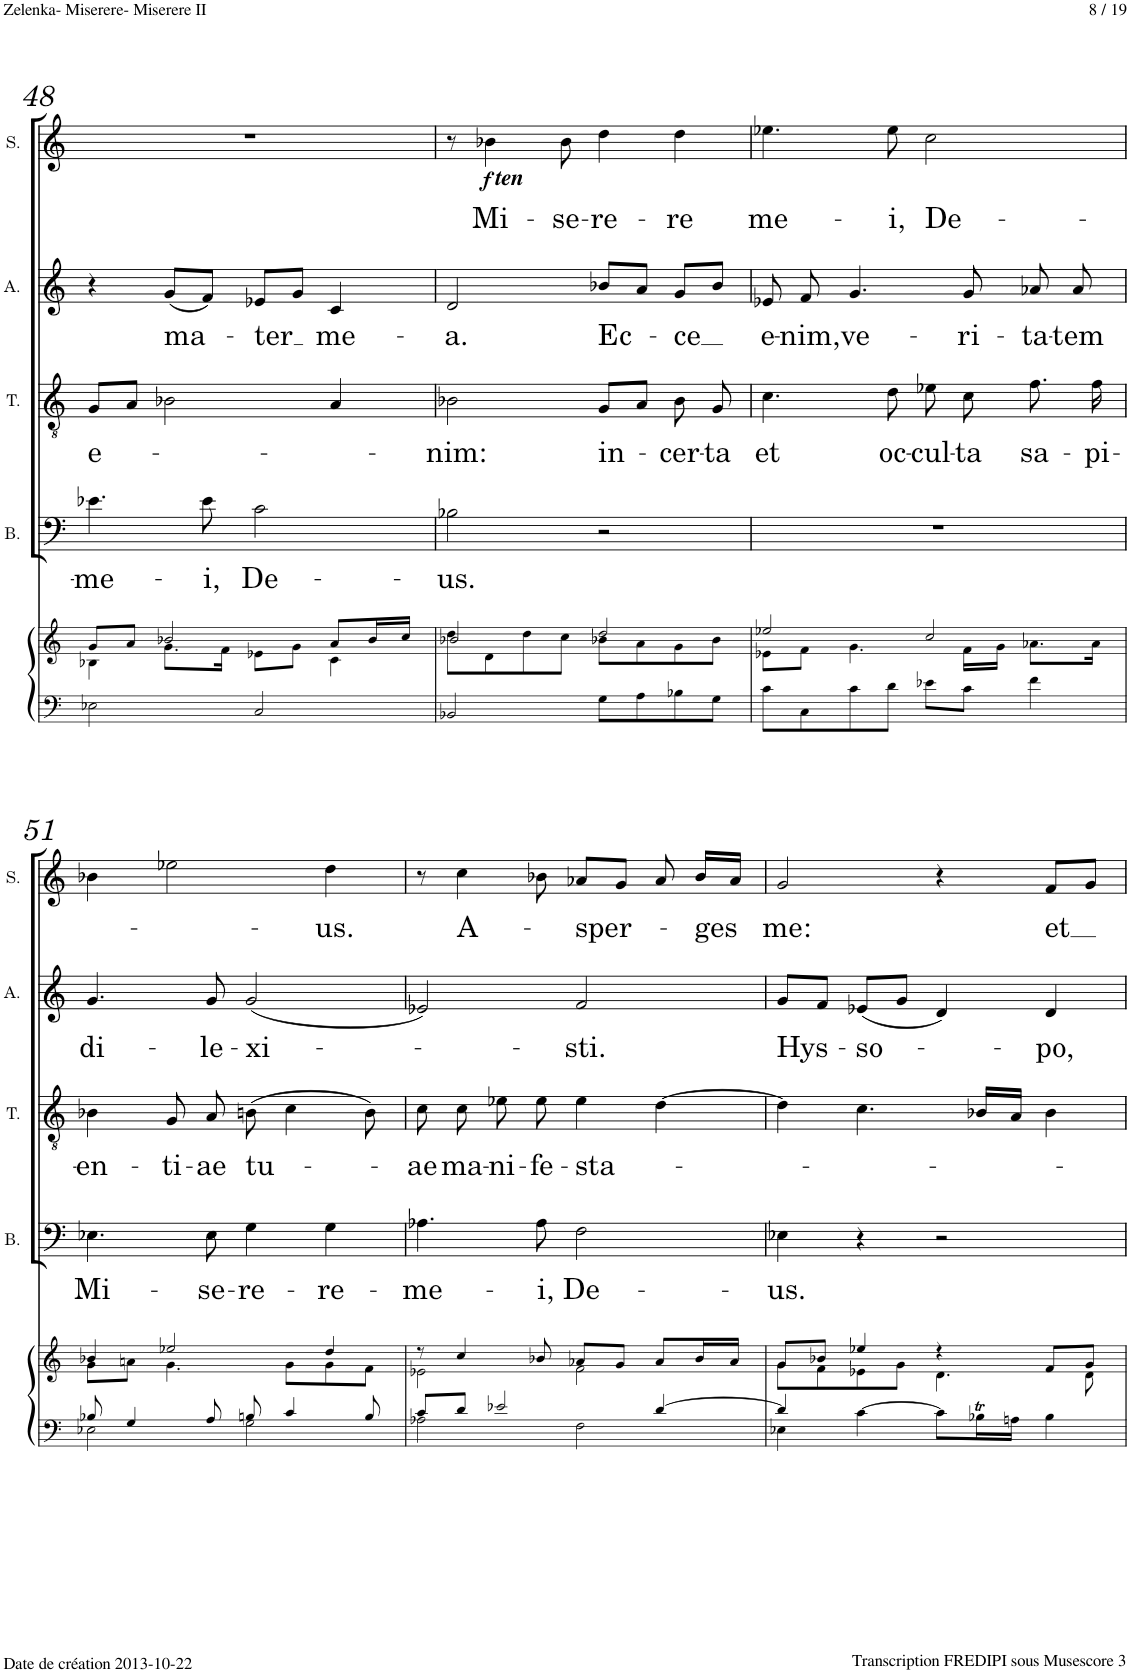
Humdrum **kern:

**kern	**kern	**kern	**text	**kern	**text	**kern	**text	**kern	**text	**dynam
*part5	*part5	*part4	*part4	*part3	*part3	*part2	*part2	*part1	*part1	*part1
*staff6	*staff5	*staff4	*staff4	*staff3	*staff3	*staff2	*staff2	*staff1	*staff1	*staff1
*I"Piano	*	*I"Basse	*	*I"Tenor	*	*I"Alto	*	*I"Soprano	*	*
*I'Pno	*	*I'B.	*	*I'T.	*	*I'A.	*	*I'S.	*	*
!!LO:PB:g=z
*clefF4	*clefG2	*clefF4	*	*clefGv2	*	*clefG2	*	*clefG2	*	*
*k[]	*k[]	*k[]	*	*k[]	*	*k[]	*	*k[]	*	*
*M4/4	*M4/4	*M4/4	*	*M4/4	*	*M4/4	*	*M4/4	*	*
*met(c)	*met(c)	*met(c)	*	*met(c)	*	*met(c)	*	*met(c)	*	*
=48	=48	=48	=48	=48	=48	=48	=48	=48	=48	=48
*	*^	*	*	*	*	*	*	*	*	*
!	!	!	!	!LO:LY:b	!	!LO:LY:b	!	!	!	!	!
2E-X\	8g/L	4B-X\	4.e-X\	-me-	8G/L	e-	4r	.	1r	.	.
.	8a/J	.	.	.	8A/J	.	.	.	.	.	.
!	!	!	!	!	!	!	!	!LO:LY:b	!	!	!
.	2b-X/	8.g\L	.	.	2B-X\	.	(8g/L	ma-	.	.	.
!	!	!	!	!LO:LY:b	!	!	!	!	!	!	!
.	.	.	8e-\	-i,	.	.	8f/J)	.	.	.	.
.	.	16f\Jk	.	.	.	.	.	.	.	.	.
!	!	!	!	!LO:LY:b	!	!	!	!LO:LY:b	!	!	!
2C/	.	8e-X\L	2c\	De-	.	.	8e-X/L	-ter	.	.	.
.	.	8g\J	.	.	.	.	8g/J	.	.	.	.
!	!	!	!	!	!	!	!	!LO:LY:b	!	!	!
.	8a/L	4c\	.	.	4A/	.	4c/	me-	.	.	.
.	16b-/L	.	.	.	.	.	.	.	.	.	.
.	16cc/JJ	.	.	.	.	.	.	.	.	.	.
=49	=49	=49	=49	=49	=49	=49	=49	=49	=49	=49	=49
!	!	!	!	!LO:LY:b	!	!LO:LY:b	!	!LO:LY:b	!	!	!
2BB-X/	2b-X/	8dd\L	2B-X\	-us.	2B-X\	-nim:	2d/	-a.	8r	.	.
!	!	!	!	!	!	!	!	!	!	!LO:LY:b	!LO:DY:b
!	!	!	!	!	!	!	!	!	!	!	!LO:DY:n=1:b
.	.	8d\	.	.	.	.	.	.	4b-X\	Mi-	f other-dynamics
.	.	8dd\	.	.	.	.	.	.	.	.	.
!	!	!	!	!	!	!	!	!	!	!LO:LY:b	!
.	.	8cc\J	.	.	.	.	.	.	8b-\	-se-	.
!	!	!	!	!	!	!LO:LY:b	!	!LO:LY:b	!	!LO:LY:b	!
8G\L	2dd/	8b-X\L	2r	.	8G/L	in-	8b-X/L	Ec-	4dd\	-re-	.
8A\	.	8a\	.	.	8A/J	.	8a/J	.	.	.	.
!	!	!	!	!	!	!LO:LY:b	!	!LO:LY:b	!	!LO:LY:b	!
8B-X\	.	8g\	.	.	8B-\	-cer-	8g/L	-ce	4dd\	-re	.
!	!	!	!	!	!	!LO:LY:b	!	!	!	!	!
8G\J	.	8b-\J	.	.	8G/	-ta	8b-/J	.	.	.	.
=50	=50	=50	=50	=50	=50	=50	=50	=50	=50	=50	=50
!	!	!	!	!	!	!LO:LY:b	!	!LO:LY:b	!	!LO:LY:b	!
8c\L	2ee-X/	8e-X\L	1r	.	4.c\	et	8e-X/	e-	4.ee-X\	me-	.
!	!	!	!	!	!	!	!	!LO:LY:b	!	!	!
8C\	.	8f\J	.	.	.	.	8f/	-nim,	.	.	.
!	!	!	!	!	!	!	!	!LO:LY:b	!	!	!
8c\	.	4.g\	.	.	.	.	4.g/	ve-	.	.	.
!	!	!	!	!	!	!LO:LY:b	!	!	!	!LO:LY:b	!
8d\J	.	.	.	.	8d\	oc-	.	.	8ee-\	-i,	.
!	!	!	!	!	!	!LO:LY:b	!	!	!	!LO:LY:b	!
8e-X\L	2cc/	.	.	.	8e-X\	-cul-	.	.	2cc\	De-	.
!	!	!	!	!	!	!LO:LY:b	!	!LO:LY:b	!	!	!
8c\J	.	16f\LL	.	.	8c\	-ta	8g/	-ri-	.	.	.
.	.	16g\JJ	.	.	.	.	.	.	.	.	.
!	!	!	!	!	!	!LO:LY:b	!	!LO:LY:b	!	!	!
4f\	.	8.a-X\L	.	.	8.f\	sa-	8a-X/	-ta-	.	.	.
!	!	!	!	!	!	!	!	!LO:LY:b	!	!	!
.	.	.	.	.	.	.	8a-/	-tem	.	.	.
!	!	!	!	!	!	!LO:LY:b	!	!	!	!	!
.	.	16a-\Jk	.	.	16f\	-pi-	.	.	.	.	.
!!LO:LB:g=z
=51	=51	=51	=51	=51	=51	=51	=51	=51	=51	=51	=51
*^	*	*	*	*	*	*	*	*	*	*	*
!	!	!	!	!	!LO:LY:b	!	!LO:LY:b	!	!LO:LY:b	!	!	!
8B-X/	2E-X\	4b-X/	8g\L	4.E-X\	Mi-	4B-X\	-en-	4.g/	di-	4b-X\	.	.
4G/	.	.	8an\J	.	.	.	.	.	.	.	.	.
!	!	!	!	!	!	!	!LO:LY:b	!	!	!	!	!
.	.	2ee-X/	4.g\	.	.	8G/	-ti-	.	.	2ee-X\	.	.
!	!	!	!	!	!LO:LY:b	!	!LO:LY:b	!	!LO:LY:b	!	!	!
8A/	.	.	.	8E-\	-se-	8A/	-ae	8g/	-le-	.	.	.
!	!	!	!	!	!LO:LY:b	!	!LO:LY:b	!	!LO:LY:b	!	!	!
8Bn/	2G\	.	.	4G\	-re-	(8Bn\	tu-	(2g/	-xi-	.	.	.
4c/	.	.	8g\L	.	.	4c\	.	.	.	.	.	.
!	!	!	!	!	!LO:LY:b	!	!	!	!	!	!LO:LY:b	!
.	.	4dd/	8g\	4G\	-re-	.	.	.	.	4dd\	-us.	.
8B/	.	.	8f\J	.	.	8B\)	.	.	.	.	.	.
=52	=52	=52	=52	=52	=52	=52	=52	=52	=52	=52	=52	=52
!	!	!	!	!	!LO:LY:b	!	!LO:LY:b	!	!	!	!	!
8c/L	2A-X\	8r	2e-X\	4.A-X\	-me-	8c\	-ae	2e-X/)	.	8r	.	.
!	!	!	!	!	!	!	!LO:LY:b	!	!	!	!LO:LY:b	!
8d/J	.	4cc/	.	.	.	8c\	ma-	.	.	4cc\	A-	.
!	!	!	!	!	!	!	!LO:LY:b	!	!	!	!	!
2e-X/	.	.	.	.	.	8e-X\	-ni-	.	.	.	.	.
!	!	!	!	!	!LO:LY:b	!	!LO:LY:b	!	!	!	!	!
.	.	8b-X/	.	8A-\	-i,	8e-\	-fe-	.	.	8b-X\	.	.
!	!	!	!	!	!LO:LY:b	!	!LO:LY:b	!	!LO:LY:b	!	!LO:LY:b	!
.	2F\	8a-X/L	2f\	2F\	De-	4e-\	-sta-	2f/	-sti.	8a-X/L	-sper-	.
.	.	8g/J	.	.	.	.	.	.	.	8g/J	.	.
[4d/	.	8a-/L	.	.	.	[4d\	.	.	.	8a-/	.	.
!	!	!	!	!	!	!	!	!	!	!	!LO:LY:b	!
.	.	16b-/L	.	.	.	.	.	.	.	16b-/LL	-ges	.
.	.	16a-/JJ	.	.	.	.	.	.	.	16a-/JJ	.	.
=53	=53	=53	=53	=53	=53	=53	=53	=53	=53	=53	=53	=53
!	!	!	!	!	!LO:LY:b	!	!	!	!LO:LY:b	!	!LO:LY:b	!
4d/]	4E-X\	8g/L	8g\L	4E-X\	-us.	4d\]	.	8g/L	Hys-	2g/	me:	.
.	.	8b-X/J	8f\	.	.	.	.	8f/J	.	.	.	.
!	!	!	!	!	!	!	!	!	!LO:LY:b	!	!	!
[4c\	2.ryy	4ee-X/	8e-X\	4r	.	4.c\	.	(8e-X/L	-so-	.	.	.
.	.	.	8g\J	.	.	.	.	8g/J	.	.	.	.
8c\L]	.	4r	4.d\	2r	.	.	.	4d/)	.	4r	.	.
16B-XT\L	.	.	.	.	.	16B-X/LL	.	.	.	.	.	.
16An\JJ	.	.	.	.	.	16A/JJ	.	.	.	.	.	.
!	!	!	!	!	!	!	!	!	!LO:LY:b	!	!LO:LY:b	!
4B-\	.	8f/L	.	.	.	4B-\	.	4d/	-po,	8f/L	et	.
.	.	8g/J	8d\	.	.	.	.	.	.	8g/J	.	.
*v	*v	*	*	*	*	*	*	*	*	*	*	*
*	*v	*v	*	*	*	*	*	*	*	*	*
=	=	=	=	=	=	=	=	=	=	=
*-	*-	*-	*-	*-	*-	*-	*-	*-	*-	*-
